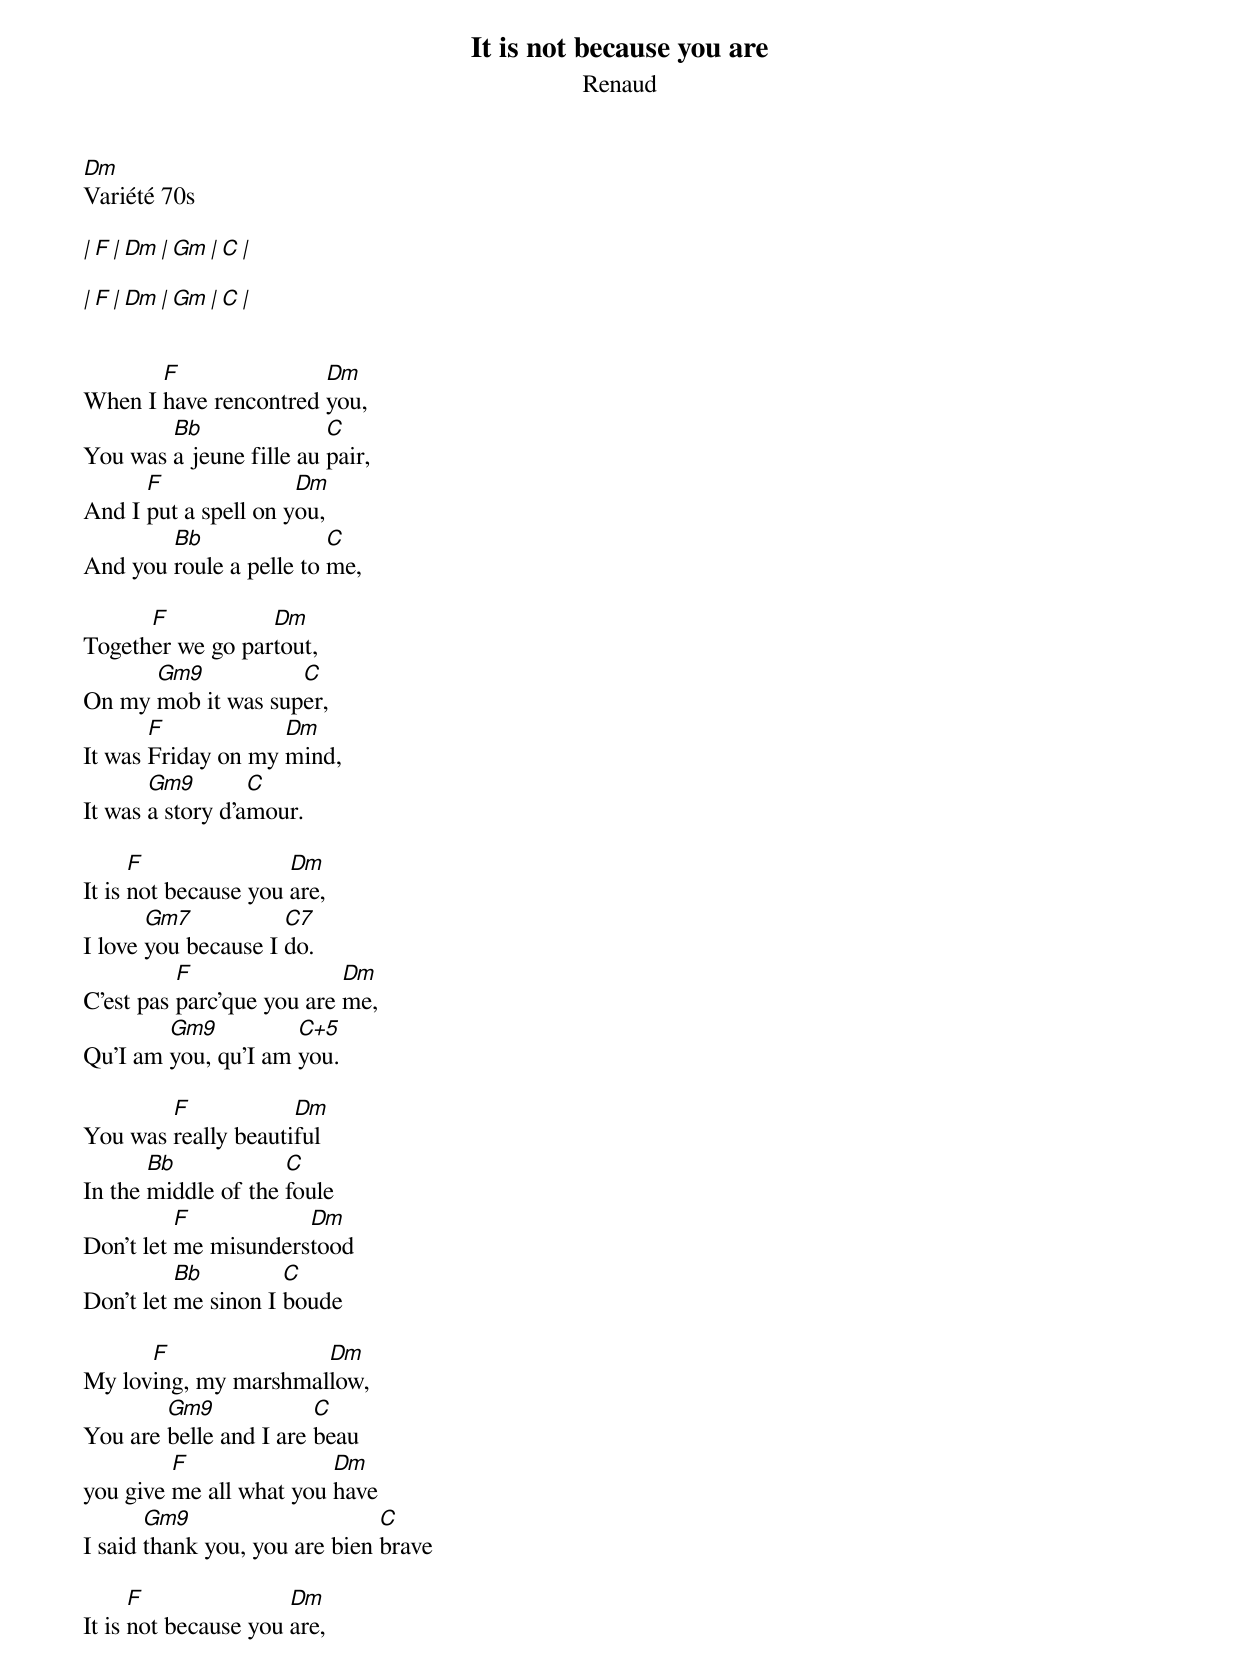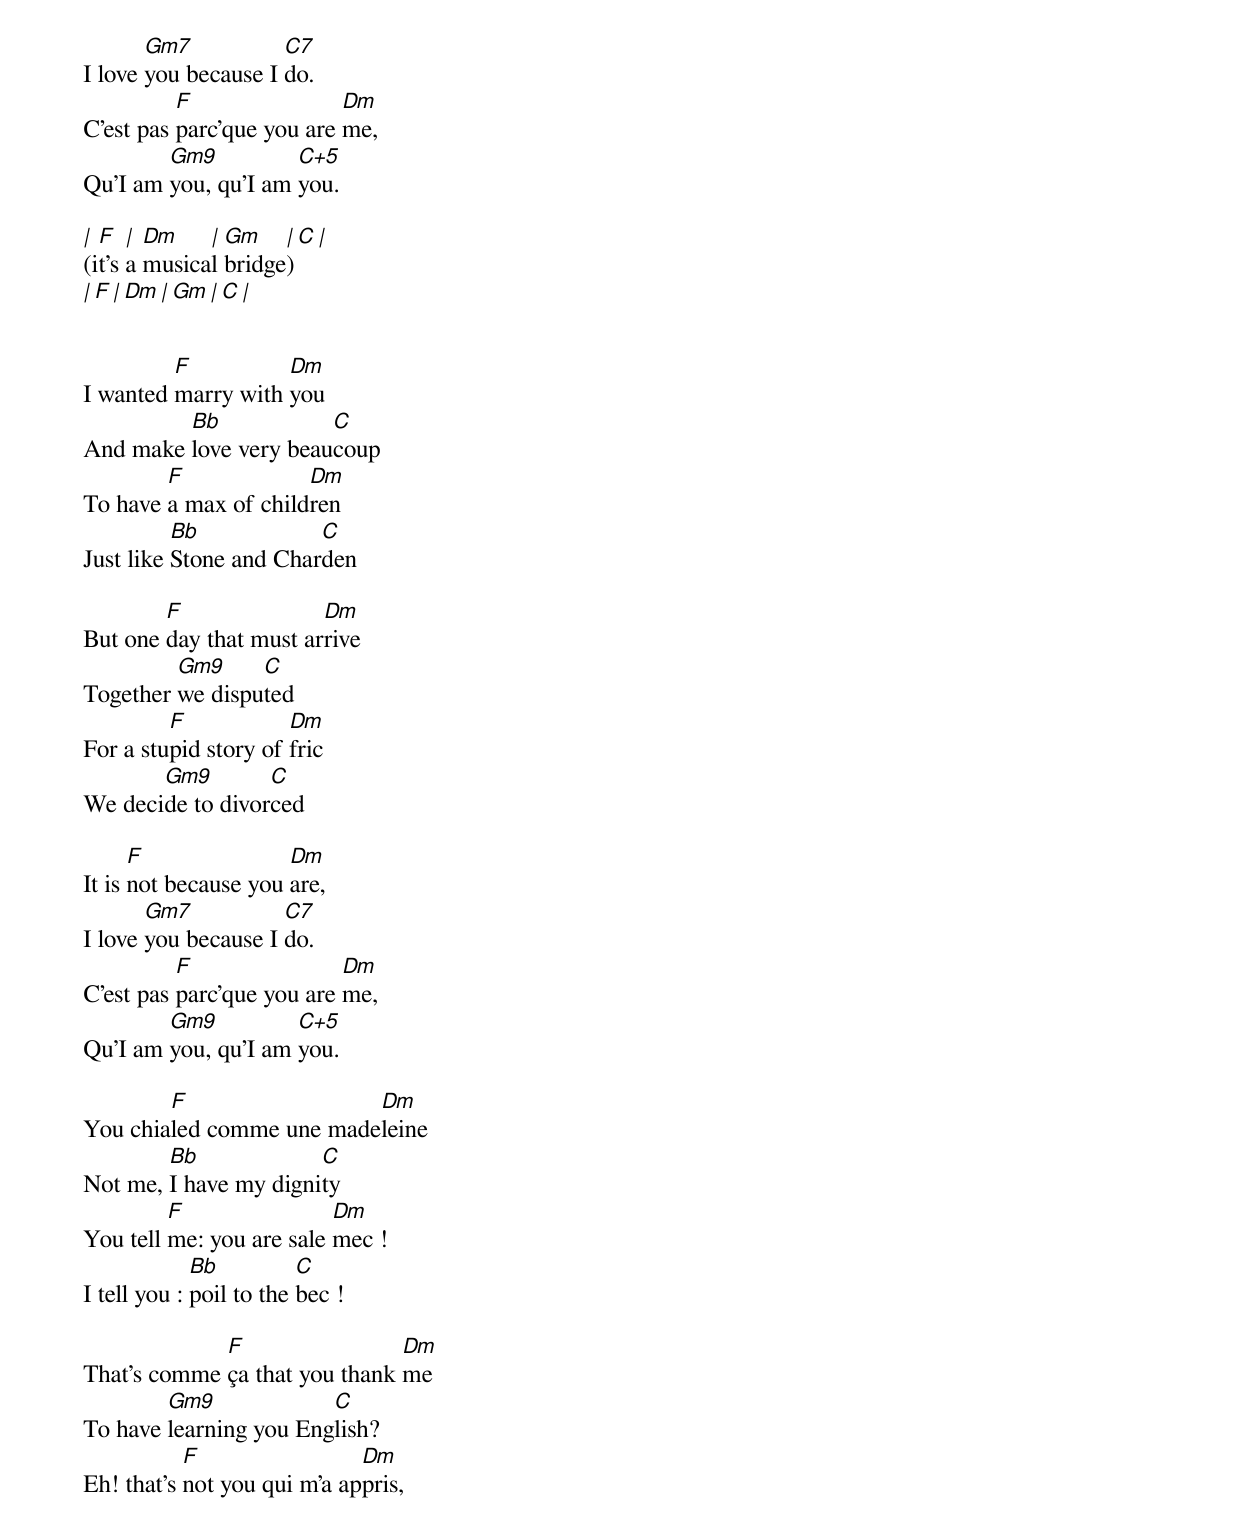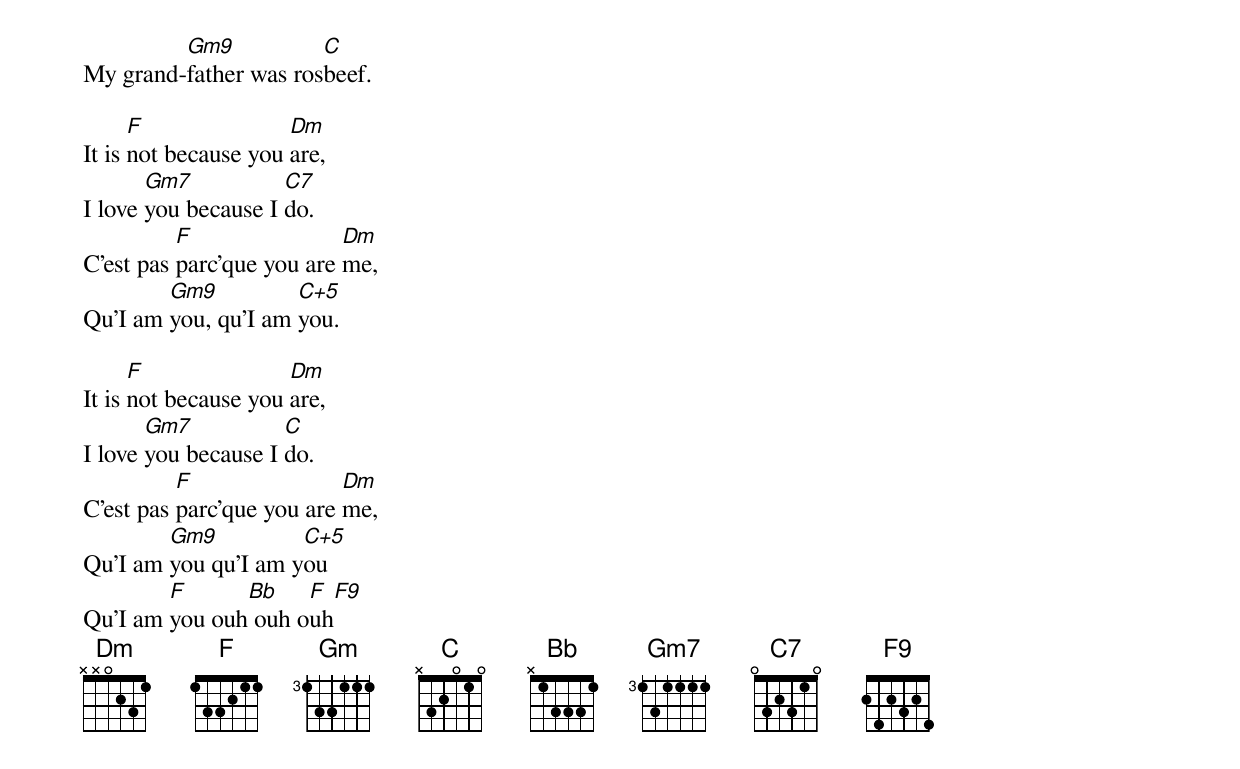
It is not because you are
Renaud
Dm
Variété 70s

| F    | Dm    | Gm    | C     |

| F    | Dm    | Gm    | C     |


       F               Dm
When I have rencontred you,
        Bb               C
You was a jeune fille au pair,
      F               Dm
And I put a spell on you,
        Bb               C
And you roule a pelle to me,

      F           Dm
Together we go partout,
      Gm9           C
On my mob it was super,
       F            Dm
It was Friday on my mind,
       Gm9        C
It was a story d'amour.

      F               Dm
It is not because you are,
       Gm7           C7
I love you because I do.
          F                Dm
C'est pas parc'que you are me,
        Gm9          C+5
Qu'I am you, qu'I am you.

        F            Dm
You was really beautiful
       Bb            C
In the middle of the foule
          F           Dm
Don't let me misunderstood
          Bb         C
Don't let me sinon I boude

      F               Dm
My loving, my marshmallow,
        Gm9             C
You are belle and I are beau
         F               Dm
you give me all what you have
       Gm9                     C
I said thank you, you are bien brave

      F               Dm
It is not because you are,
       Gm7           C7
I love you because I do.
          F                Dm
C'est pas parc'que you are me,
        Gm9          C+5
Qu'I am you, qu'I am you.

| F   | Dm    | Gm    | C     |
(it's a musical bridge)
| F   | Dm    | Gm    | C     |


         F          Dm
I wanted marry with you
         Bb            C
And make love very beaucoup
        F             Dm
To have a max of children
          Bb            C
Just like Stone and Charden

        F               Dm
But one day that must arrive
         Gm9     C
Together we disputed
         F            Dm
For a stupid story of fric
       Gm9        C
We decide to divorced

      F               Dm
It is not because you are,
       Gm7           C7
I love you because I do.
          F                Dm
C'est pas parc'que you are me,
        Gm9          C+5
Qu'I am you, qu'I am you.

        F                 Dm
You chialed comme une madeleine
        Bb             C
Not me, I have my dignity
         F                Dm
You tell me: you are sale mec !
             Bb          C
I tell you : poil to the bec !

             F                 Dm
That's comme ça that you thank me
        Gm9             C
To have learning you English?
           F                 Dm
Eh! that's not you qui m'a appris,
         Gm9           C
My grand-father was rosbeef.

      F               Dm
It is not because you are,
       Gm7           C7
I love you because I do.
          F                Dm
C'est pas parc'que you are me,
        Gm9          C+5
Qu'I am you, qu'I am you.

      F               Dm
It is not because you are,
       Gm7           C
I love you because I do.
          F                Dm
C'est pas parc'que you are me,
        Gm9          C+5
Qu'I am you qu'I am you
        F      Bb    F    F9
Qu'I am you ouh ouh ouh
